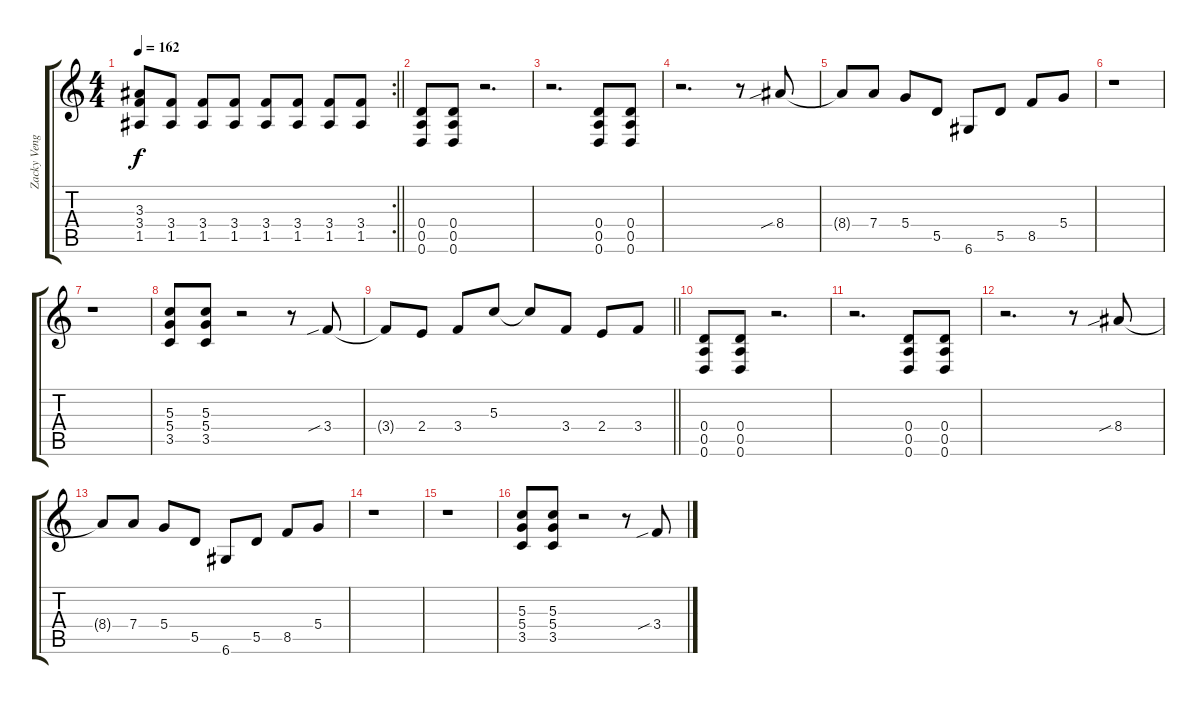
\track ("Zacky Vengeance" "Zacky Veng") {instrument distortionguitar}
\staff {score tabs}
\tuning (E4 B3 G3 D3 A2 D2) {hide}
\rc 2
\ts (4 4)
\tempo 162
\clef g2
\barLineRight lightlight
\ks c
(3.3{t} 3.4{t} 1.5{t}).8{dy f} (3.4 1.5).8 (3.4 1.5).8 (3.4 1.5).8 (3.4 1.5).8 (3.4 1.5).8 (3.4 1.5).8 (3.4 1.5).8 |
(0.4 0.5 0.6).8 (0.4 0.5 0.6).8 r.2{d} |
r.2{d} (0.4 0.5 0.6).8 (0.4 0.5 0.6).8 |
r.2{d} r.8 8.4{sib}.8 |
8.4{t}.8 7.4.8 5.4.8 5.5.8 6.6.8 5.5.8 8.5.8 5.4.8 |
r.1 |
r.1 |
(5.3 5.4 3.5).8 (5.3 5.4 3.5).8 r.2 r.8 3.4{sib}.8 |
\barLineRight lightlight
3.4{t}.8 2.4.8 3.4.8 5.3.8 5.3{t}.8 3.4.8 2.4.8 3.4.8 |
(0.4 0.5 0.6).8 (0.4 0.5 0.6).8 r.2{d} |
r.2{d} (0.4 0.5 0.6).8 (0.4 0.5 0.6).8 |
r.2{d} r.8 8.4{sib}.8 |
8.4{t}.8 7.4.8 5.4.8 5.5.8 6.6.8 5.5.8 8.5.8 5.4.8 |
r.1 |
r.1 |
(5.3 5.4 3.5).8 (5.3 5.4 3.5).8 r.2 r.8 3.4{sib}.8
